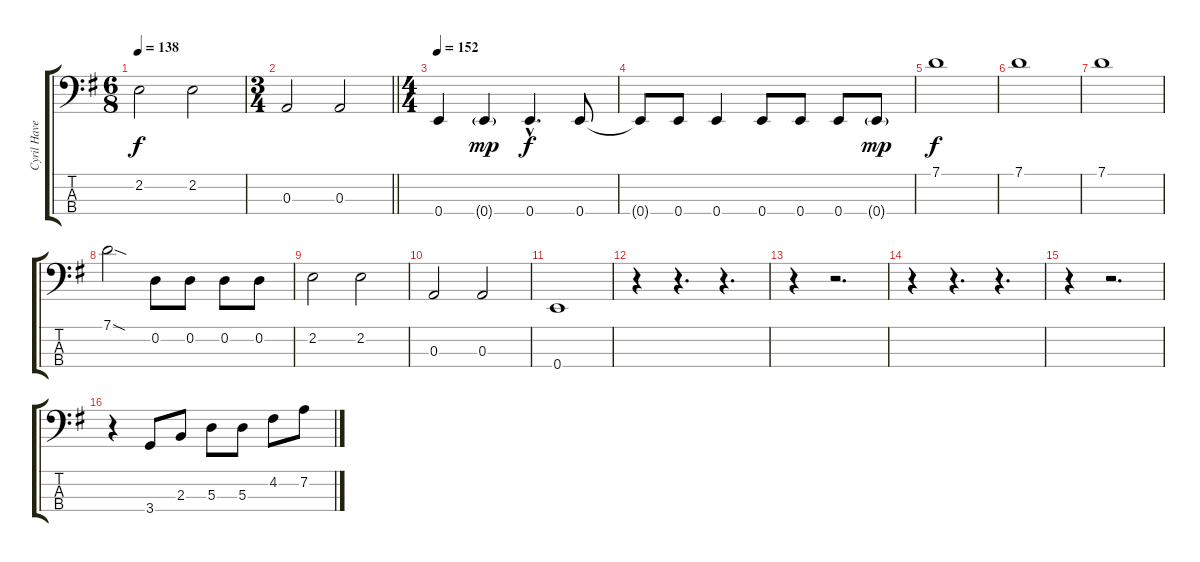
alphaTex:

\track ("Cyril Havermans Bass Guitar" "Cyril Have") {instrument electricbassfinger}
\staff {score tabs}
\tuning (G2 D2 A1 E1) {hide}
\ts (6 8)
\tempo 138
\clef f4
\ks g
2.2.2{dy f} 2.2.2 |
\ts (3 4)
\barLineRight lightlight
0.3.2 0.3.2 |
\ts (4 4)
\tempo 152
0.4.4 0.4{g}.4{dy mp} 0.4{hac}.4{d dy f} 0.4.8 |
0.4{t}.8 0.4.8 0.4.4 0.4.8 0.4.8 0.4.8 0.4{g}.8{dy mp} |
7.1.1{dy f} |
7.1.1 |
7.1.1 |
7.1{sod}.2 0.2.8 0.2.8 0.2.8 0.2.8 |
2.2.2 2.2.2 |
0.3.2 0.3.2 |
0.4.1 |
r.4 r.4{d} r.4{d} |
r.4 r.2{d} |
r.4 r.4{d} r.4{d} |
r.4 r.2{d} |
r.4 3.4.8 2.3.8 5.3.8 5.3.8 4.2.8 7.2.8
